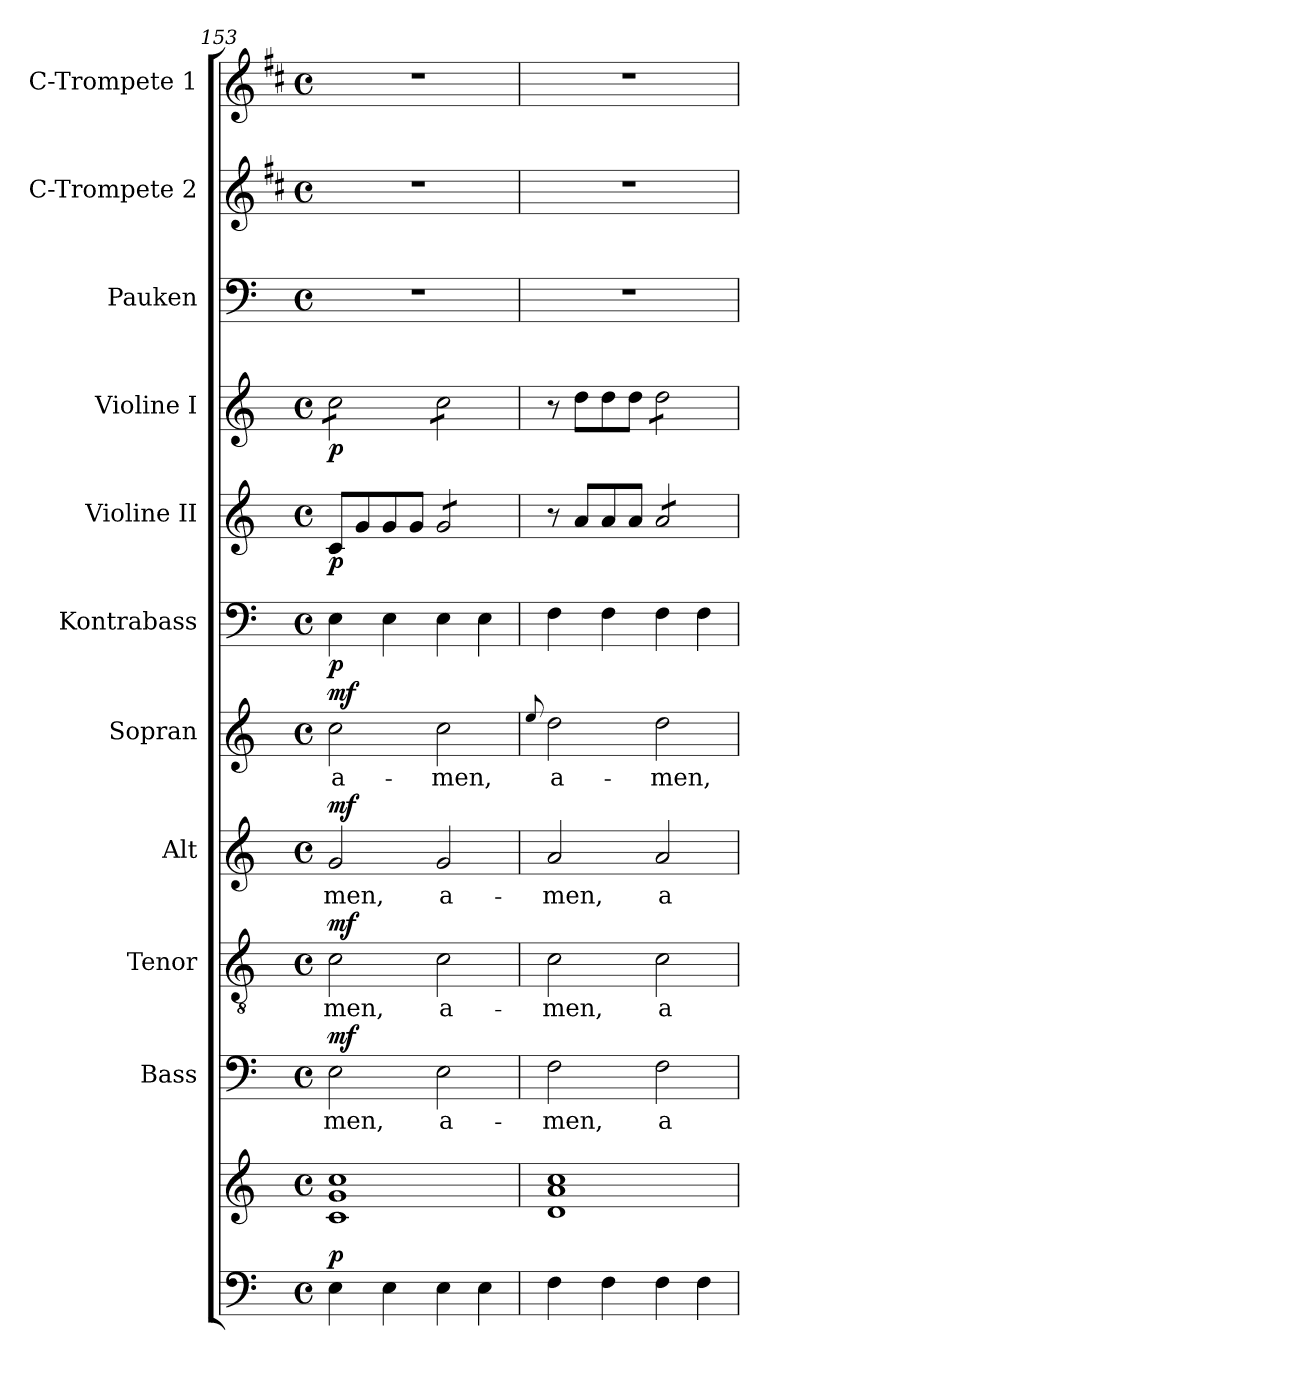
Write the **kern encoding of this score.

**kern	**kern	**dynam	**kern	**text	**dynam	**kern	**text	**dynam	**kern	**text	**dynam	**kern	**text	**dynam	**kern	**dynam	**kern	**dynam	**kern	**dynam	**kern	**kern	**kern
*part11	*part11	*part11	*part10	*part10	*part10	*part9	*part9	*part9	*part8	*part8	*part8	*part7	*part7	*part7	*part6	*part6	*part5	*part5	*part4	*part4	*part3	*part2	*part1
*staff12	*staff11	*staff11/12	*staff10	*staff10	*staff10	*staff9	*staff9	*staff9	*staff8	*staff8	*staff8	*staff7	*staff7	*staff7	*staff6	*staff6	*staff5	*staff5	*staff4	*staff4	*staff3	*staff2	*staff1
*	*	*	*I"Bass	*	*	*I"Tenor	*	*	*I"Alt	*	*	*I"Sopran	*	*	*I"Kontrabass	*	*I"Violine II	*	*I"Violine I	*	*I"Pauken	*I"C-Trompete 2	*I"C-Trompete 1
*	*	*	*I'B.	*	*	*I'T.	*	*	*I'A.	*	*	*I'S.	*	*	*I'Kb.	*	*I'Vl. II	*	*I'Vl. I	*	*I'Pk.	*I'C Trp. 2	*I'C Trp. 1
!!LO:PB:g=z
*clefF4	*clefG2	*	*clefF4	*	*	*clefGv2	*	*	*clefG2	*	*	*clefG2	*	*	*clefF4	*	*clefG2	*	*clefG2	*	*clefF4	*clefG2	*clefG2
*	*	*	*	*	*	*	*	*	*	*	*	*	*	*	*ITrd7c12	*	*	*	*	*	*	*ITrd1c2	*ITrd1c2
*k[]	*k[]	*	*k[]	*	*	*k[]	*	*	*k[]	*	*	*k[]	*	*	*k[]	*	*k[]	*	*k[]	*	*k[]	*k[]	*k[]
*C:	*C:	*	*C:	*	*	*C:	*	*	*C:	*	*	*C:	*	*	*C:	*	*C:	*	*C:	*	*C:	*C:	*C:
*M4/4	*M4/4	*	*M4/4	*	*	*M4/4	*	*	*M4/4	*	*	*M4/4	*	*	*M4/4	*	*M4/4	*	*M4/4	*	*M4/4	*M4/4	*M4/4
*met(c)	*met(c)	*	*met(c)	*	*	*met(c)	*	*	*met(c)	*	*	*met(c)	*	*	*met(c)	*	*met(c)	*	*met(c)	*	*met(c)	*met(c)	*met(c)
=153	=153	=153	=153	=153	=153	=153	=153	=153	=153	=153	=153	=153	=153	=153	=153	=153	=153	=153	=153	=153	=153	=153	=153
!	!	!LO:DY:a=2	!	!LO:LY:b	!LO:DY:a	!	!LO:LY:b	!LO:DY:a	!	!LO:LY:b	!LO:DY:a	!	!LO:LY:b	!LO:DY:a	!	!LO:DY:b	!	!LO:DY:b	!	!LO:DY:b	!	!	!
*	*	*	*	*	*	*	*	*	*	*	*	*	*	*	*	*	*	*	*tremolo	*	*	*	*
4E\	1c 1g 1cc	p	2E\	-men,	mf	2c\	-men,	mf	2g/	-men,	mf	2cc\	a-	mf	4EE\	p	8c/L	p	8cc\L	p	1r	1r	1r
.	.	.	.	.	.	.	.	.	.	.	.	.	.	.	.	.	8g/	.	8cc\	.	.	.	.
4E\	.	.	.	.	.	.	.	.	.	.	.	.	.	.	4EE\	.	8g/	.	8cc\	.	.	.	.
.	.	.	.	.	.	.	.	.	.	.	.	.	.	.	.	.	8g/J	.	8cc\J	.	.	.	.
!	!	!	!	!LO:LY:b	!	!	!LO:LY:b	!	!	!LO:LY:b	!	!	!LO:LY:b	!	!	!	!	!	!	!	!	!	!
*	*	*	*	*	*	*	*	*	*	*	*	*	*	*	*	*	*tremolo	*	*	*	*	*	*
4E\	.	.	2E\	a-	.	2c\	a-	.	2g/	a-	.	2cc\	-men,	.	4EE\	.	8g/L	.	8cc\L	.	.	.	.
.	.	.	.	.	.	.	.	.	.	.	.	.	.	.	.	.	8g/	.	8cc\	.	.	.	.
4E\	.	.	.	.	.	.	.	.	.	.	.	.	.	.	4EE\	.	8g/	.	8cc\	.	.	.	.
.	.	.	.	.	.	.	.	.	.	.	.	.	.	.	.	.	8g/J	.	8cc\J	.	.	.	.
*	*	*	*	*	*	*	*	*	*	*	*	*	*	*	*	*	*	*	*Xtremolo	*	*	*	*
*	*	*	*	*	*	*	*	*	*	*	*	*	*	*	*	*	*Xtremolo	*	*	*	*	*	*
=154	=154	=154	=154	=154	=154	=154	=154	=154	=154	=154	=154	=154	=154	=154	=154	=154	=154	=154	=154	=154	=154	=154	=154
.	.	.	.	.	.	.	.	.	.	.	.	8qqee/	.	.	.	.	.	.	.	.	.	.	.
!	!	!	!	!LO:LY:b	!	!	!LO:LY:b	!	!	!LO:LY:b	!	!	!LO:LY:b	!	!	!	!	!	!	!	!	!	!
4F\	1d 1a 1cc	.	2F\	-men,	.	2c\	-men,	.	2a/	-men,	.	2dd\	a-	.	4FF\	.	8r	.	8r	.	1r	1r	1r
.	.	.	.	.	.	.	.	.	.	.	.	.	.	.	.	.	8a/L	.	8dd\L	.	.	.	.
4F\	.	.	.	.	.	.	.	.	.	.	.	.	.	.	4FF\	.	8a/	.	8dd\	.	.	.	.
.	.	.	.	.	.	.	.	.	.	.	.	.	.	.	.	.	8a/J	.	8dd\J	.	.	.	.
!	!	!	!	!LO:LY:b	!	!	!LO:LY:b	!	!	!LO:LY:b	!	!	!LO:LY:b	!	!	!	!	!	!	!	!	!	!
*	*	*	*	*	*	*	*	*	*	*	*	*	*	*	*	*	*tremolo	*	*	*	*	*	*
*	*	*	*	*	*	*	*	*	*	*	*	*	*	*	*	*	*	*	*tremolo	*	*	*	*
4F\	.	.	2F\	a-	.	2c\	a-	.	2a/	a-	.	2dd\	-men,	.	4FF\	.	8a/L	.	8dd\L	.	.	.	.
.	.	.	.	.	.	.	.	.	.	.	.	.	.	.	.	.	8a/	.	8dd\	.	.	.	.
4F\	.	.	.	.	.	.	.	.	.	.	.	.	.	.	4FF\	.	8a/	.	8dd\	.	.	.	.
.	.	.	.	.	.	.	.	.	.	.	.	.	.	.	.	.	8a/J	.	8dd\J	.	.	.	.
*	*	*	*	*	*	*	*	*	*	*	*	*	*	*	*	*	*	*	*Xtremolo	*	*	*	*
*	*	*	*	*	*	*	*	*	*	*	*	*	*	*	*	*	*Xtremolo	*	*	*	*	*	*
=	=	=	=	=	=	=	=	=	=	=	=	=	=	=	=	=	=	=	=	=	=	=	=
*-	*-	*-	*-	*-	*-	*-	*-	*-	*-	*-	*-	*-	*-	*-	*-	*-	*-	*-	*-	*-	*-	*-	*-
